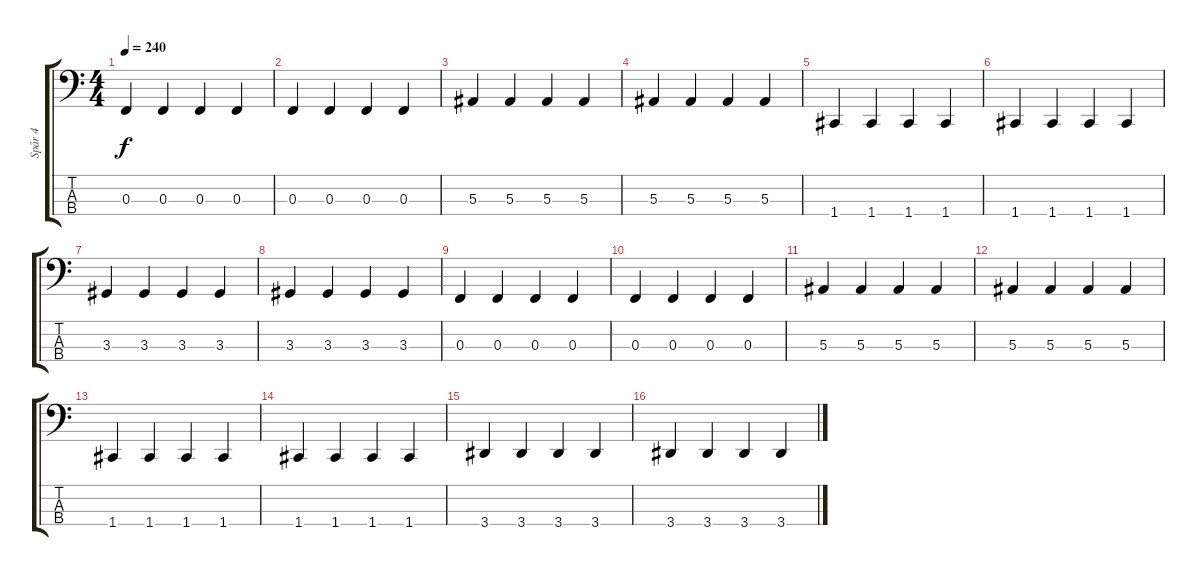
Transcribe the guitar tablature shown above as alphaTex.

\track ("Spår 4" "Spår 4") {instrument electricbasspick}
\staff {score tabs}
\tuning (Eb2 Bb1 F1 C1) {hide}
\ts (4 4)
\tempo 240
\clef f4
\ks c
0.3.4{dy f} 0.3.4 0.3.4 0.3.4 |
0.3.4 0.3.4 0.3.4 0.3.4 |
5.3.4 5.3.4 5.3.4 5.3.4 |
5.3.4 5.3.4 5.3.4 5.3.4 |
1.4.4 1.4.4 1.4.4 1.4.4 |
1.4.4 1.4.4 1.4.4 1.4.4 |
3.3.4 3.3.4 3.3.4 3.3.4 |
3.3.4 3.3.4 3.3.4 3.3.4 |
0.3.4 0.3.4 0.3.4 0.3.4 |
0.3.4 0.3.4 0.3.4 0.3.4 |
5.3.4 5.3.4 5.3.4 5.3.4 |
5.3.4 5.3.4 5.3.4 5.3.4 |
1.4.4 1.4.4 1.4.4 1.4.4 |
1.4.4 1.4.4 1.4.4 1.4.4 |
3.4.4 3.4.4 3.4.4 3.4.4 |
3.4.4 3.4.4 3.4.4 3.4.4
